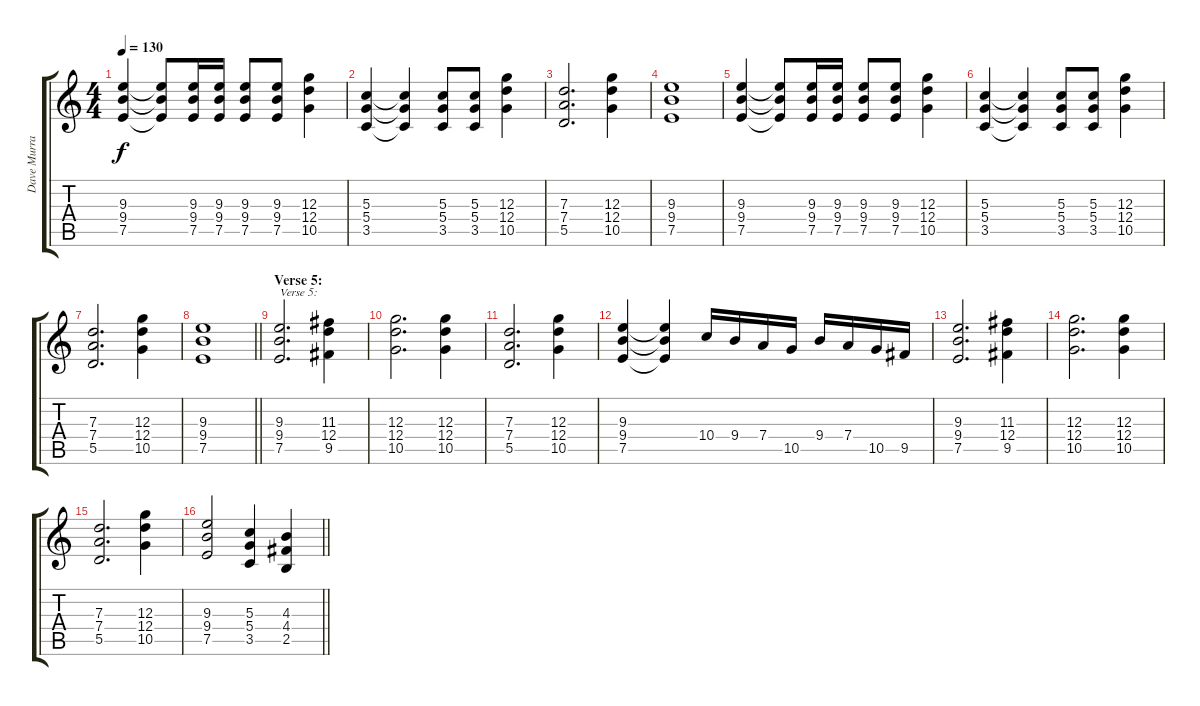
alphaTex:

\track ("Dave Murray" "Dave Murra") {instrument distortionguitar}
\staff {score tabs}
\tuning (E4 B3 G3 D3 A2 E2) {hide}
\ts (4 4)
\tempo 130
\clef g2
\ks c
(9.3 9.4 7.5).4{dy f} (9.3{t} 9.4{t} 7.5{t}).8 (9.3 9.4 7.5).16 (9.3 9.4 7.5).16 (9.3 9.4 7.5).8 (9.3 9.4 7.5).8 (12.3 12.4 10.5).4 |
(5.3 5.4 3.5).4 (5.3{t} 5.4{t} 3.5{t}).4 (5.3 5.4 3.5).8 (5.3 5.4 3.5).8 (12.3 12.4 10.5).4 |
(7.3 7.4 5.5).2{d} (12.3 12.4 10.5).4 |
(9.3 9.4 7.5).1 |
(9.3 9.4 7.5).4 (9.3{t} 9.4{t} 7.5{t}).8 (9.3 9.4 7.5).16 (9.3 9.4 7.5).16 (9.3 9.4 7.5).8 (9.3 9.4 7.5).8 (12.3 12.4 10.5).4 |
(5.3 5.4 3.5).4 (5.3{t} 5.4{t} 3.5{t}).4 (5.3 5.4 3.5).8 (5.3 5.4 3.5).8 (12.3 12.4 10.5).4 |
(7.3 7.4 5.5).2{d} (12.3 12.4 10.5).4 |
\barLineRight lightlight
(9.3 9.4 7.5).1 |
\section ("" "Verse 5:")
(9.3 9.4 7.5).2{d txt "Verse 5:" volume 16} (11.3 12.4 9.5).4 |
(12.3 12.4 10.5).2{d} (12.3 12.4 10.5).4 |
(7.3 7.4 5.5).2{d} (12.3 12.4 10.5).4 |
(9.3 9.4 7.5).4 (9.3{t} 9.4{t} 7.5{t}).4 10.4.16 9.4.16 7.4.16 10.5.16 9.4.16 7.4.16 10.5.16 9.5.16 |
(9.3 9.4 7.5).2{d} (11.3 12.4 9.5).4 |
(12.3 12.4 10.5).2{d} (12.3 12.4 10.5).4 |
(7.3 7.4 5.5).2{d} (12.3 12.4 10.5).4 |
\barLineRight lightlight
(9.3 9.4 7.5).2 (5.3 5.4 3.5).4 (4.3 4.4 2.5).4
